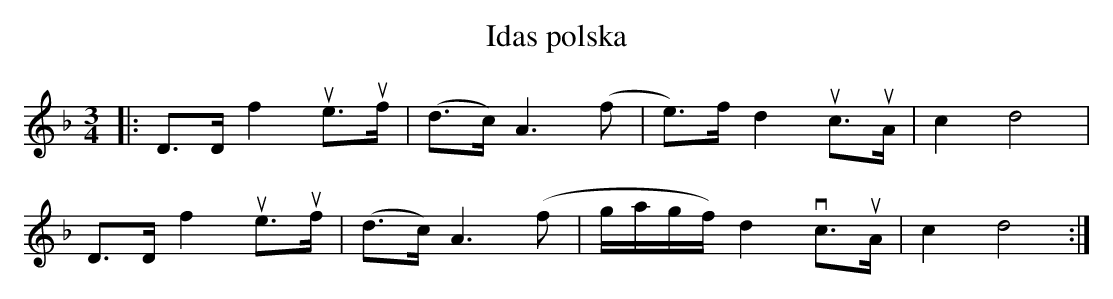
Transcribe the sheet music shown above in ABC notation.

X:1
T:Idas polska
M:3/4
L:1/8
K:Dm
|: D>D f2 ue>uf | (d>c) A3 (f | e)>f d2 uc>uA | c2 d4 |
D>D f2 ue>uf | (d>c) A3 (f | g/a/g/f/) d2 vc>uA | c2 d4 :|
